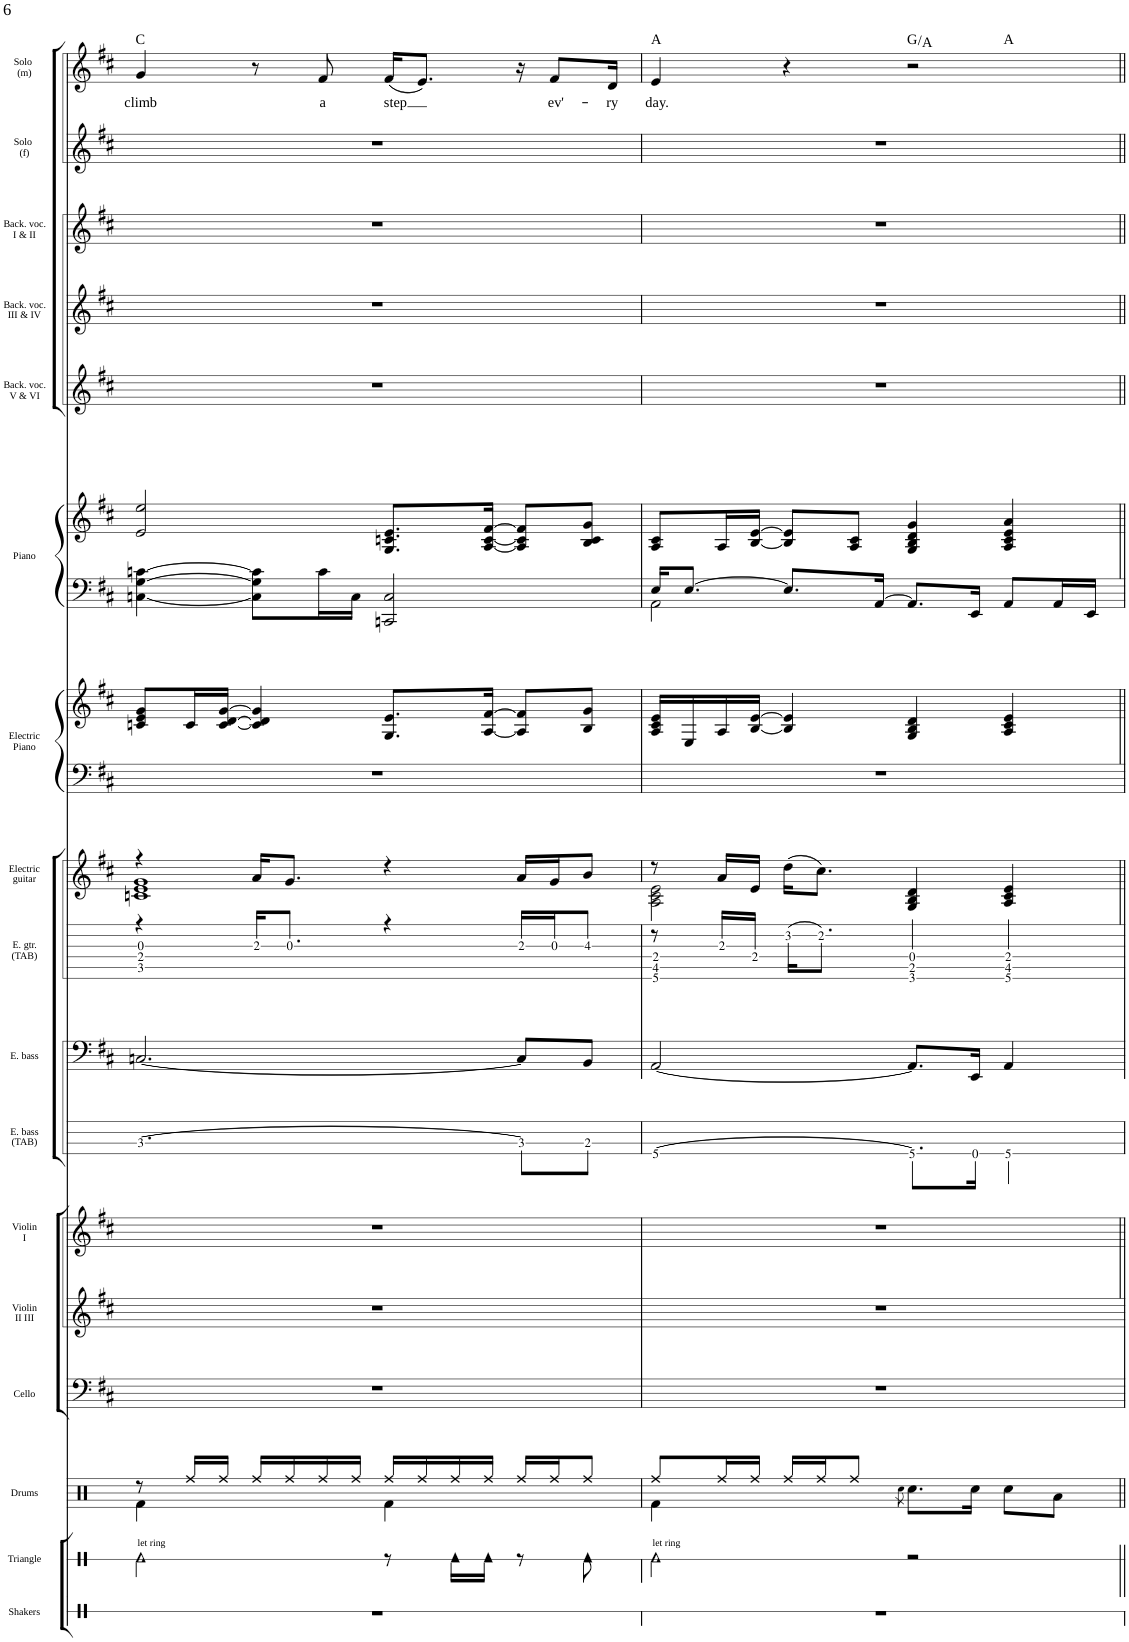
**kern	**kern	**kern	**kern	**kern	**kern	**kern	**kern	**kern	**kern	**kern	**kern	**kern	**kern	**kern	**kern	**kern	**kern	**kern	**text	**harte
*part17	*part16	*part15	*part14	*part13	*part12	*part11	*part10	*part9	*part8	*part7	*part7	*part6	*part6	*part5	*part4	*part3	*part2	*part1	*part1	*part1
*staff19	*staff18	*staff17	*staff16	*staff15	*staff14	*staff13	*staff12	*staff11	*staff10	*staff9	*staff8	*staff7	*staff6	*staff5	*staff4	*staff3	*staff2	*staff1	*staff1	*
*I"Shakers	*I"Triangle	*I"Drums	*I"Cello	*I"Violin II III	*I"Violin I	*I"E. bass (TAB)	*I"E. bass	*I"E. gtr. (TAB)	*I"Electric  guitar	*I"Electric  Piano	*	*I"Piano	*	*I"Back. voc. V &amp; VI	*I"Back. voc. III &amp; IV	*I"Back. voc. I &amp; II	*I"Solo   (f)	*I"Solo   (m)	*	*
*I'Shks.	*I'Trgl.	*I'Drm.	*	*I'Vln. II III	*I'Vln. I	*I'E. bass  (TAB)	*	*I'E. gtr. (TAB)	*I'Elec. gtr.	*I'E.   Pno.	*	*I'Pno.	*	*	*	*	*I'Solo   (f)	*I'Solo   (m)	*	*
!!LO:PB:g=z
*stria1	*stria1	*	*	*	*	*stria4	*	*stria6	*	*	*	*	*	*	*	*	*	*	*	*
*clefX	*clefX	*clefX	*clefF4	*clefG2	*clefG2	*	*clefF4	*	*clefG2	*clefF4	*clefG2	*clefF4	*clefG2	*clefG2	*clefG2	*clefG2	*clefG2	*clefG2	*	*
*	*	*	*	*	*	*	*Trd7c12	*	*Trd7c12	*	*	*	*	*	*	*	*Trd5c9	*Trd8c14	*	*
*k[f#c#]	*k[f#c#]	*k[f#c#]	*k[f#c#]	*k[f#c#]	*k[f#c#]	*k[f#c#]	*k[f#c#]	*k[f#c#]	*k[f#c#]	*k[f#c#]	*k[f#c#]	*k[f#c#]	*k[f#c#]	*k[f#c#]	*k[f#c#]	*k[f#c#]	*k[f#c#]	*k[f#c#]	*	*
*D:	*D:	*D:	*D:	*D:	*D:	*D:	*D:	*D:	*D:	*D:	*D:	*D:	*D:	*D:	*D:	*D:	*D:	*D:	*	*
*M4/4	*M4/4	*M4/4	*M4/4	*M4/4	*M4/4	*	*M4/4	*	*M4/4	*M4/4	*M4/4	*M4/4	*M4/4	*M4/4	*M4/4	*M4/4	*M4/4	*M4/4	*	*
=1	=1	=1	=1	=1	=1	=1	=1	=1	=1	=1	=1	=1	=1	=1	=1	=1	=1	=1	=1	=1
*	*	*^	*	*	*	*	*	*^	*^	*	*	*	*	*	*	*	*	*	*	*
!	!LO:TX:a:t=let ring	!	!	!	!	!	!	!	!	!	!	!	!	!	!	!	!	!	!	!	!	!	!
!	!	!	!	!	!	!	!	!	!	!	!	!	!	!	!	!	!	!	!	!	!	!LO:LY:b	!
1r	2Re\	8r	4Rf\	1r	1r	1r	[2.CCn	[2.Cn/	4r	1C 1E 1G	4r	1cn 1e 1g	1r	8cn/ 8e/ 8g/L	[4Cn\ [4G\ [4cn\	2e/ 2ee/	1r	1r	1r	1r	4g/	climb	C:maj
.	.	16Rff/LL	.	.	.	.	.	.	.	.	.	.	.	16c/L	.	.	.	.	.	.	.	.	.
.	.	16Rff/JJ	.	.	.	.	.	.	.	.	.	.	.	[16c/ [16d/ [16g/JJ	.	.	.	.	.	.	.	.	.
.	.	16Rff/LL	4ryy	.	.	.	.	.	16A/KL	.	16a/KL	.	.	4c/] 4d/] 4g/]	8C\] 8G\] 8c\]L	.	.	.	.	.	8r	.	.
.	.	16Rff/	.	.	.	.	.	.	8.G/J	.	8.g/J	.	.	.	.	.	.	.	.	.	.	.	.
!	!	!	!	!	!	!	!	!	!	!	!	!	!	!	!	!	!	!	!	!	!	!LO:LY:b	!
.	.	16Rff/	.	.	.	.	.	.	.	.	.	.	.	.	16c\L	.	.	.	.	.	8f#/	a	.
.	.	16Rff/JJ	.	.	.	.	.	.	.	.	.	.	.	.	16C\JJ	.	.	.	.	.	.	.	.
!	!	!	!	!	!	!	!	!	!	!	!	!	!	!	!	!	!	!	!	!	!	!LO:LY:b	!
.	8r	16Rff/LL	4Rf\	.	.	.	.	.	4r	.	4r	.	.	8.G/ 8.e/L	2CCn/ 2C/	8.G/ 8.cn/ 8.e/L	.	.	.	.	(16f#/KL	step	.
.	.	16Rff/	.	.	.	.	.	.	.	.	.	.	.	.	.	.	.	.	.	.	8.e/J)	.	.
.	16Re\LL	16Rff/	.	.	.	.	.	.	.	.	.	.	.	.	.	.	.	.	.	.	.	.	.
.	16Re\JJ	16Rff/JJ	.	.	.	.	.	.	.	.	.	.	.	[16A/ [16f#/Jk	.	[16A/ [16c/ [16f#/Jk	.	.	.	.	.	.	.
.	8r	16Rff/LL	4ryy	.	.	.	8CC\L]	8C/L]	16A/LL	.	16a/LL	.	.	8A/] 8f#/]L	.	8A/] 8c/] 8f#/]L	.	.	.	.	16r	.	.
!	!	!	!	!	!	!	!	!	!	!	!	!	!	!	!	!	!	!	!	!	!	!LO:LY:b	!
.	.	16Rff/J	.	.	.	.	.	.	16G/J	.	16g/J	.	.	.	.	.	.	.	.	.	8f#/L	ev'-	.
.	8Re\	8Rff/J	.	.	.	.	8BBB\J	8BB/J	8B/J	.	8b/J	.	.	8B/ 8g/J	.	8B/ 8c/ 8g/J	.	.	.	.	.	.	.
!	!	!	!	!	!	!	!	!	!	!	!	!	!	!	!	!	!	!	!	!	!	!LO:LY:b	!
.	.	.	.	.	.	.	.	.	.	.	.	.	.	.	.	.	.	.	.	.	16d/Jk	-ry	.
=2	=2	=2	=2	=2	=2	=2	=2	=2	=2	=2	=2	=2	=2	=2	=2	=2	=2	=2	=2	=2	=2	=2	=2
*	*	*	*	*	*	*	*	*	*	*	*	*	*	*	*^	*	*	*	*	*	*	*	*
!	!LO:TX:a:t=let ring	!	!	!	!	!	!	!	!	!	!	!	!	!	!	!	!	!	!	!	!	!	!	!
!	!	!	!	!	!	!	!	!	!	!	!	!	!	!	!	!	!	!	!	!	!	!	!LO:LY:b	!
*	*	*	*	*	*	*	*	*	*	*	*	*	*	*	*	*	*	*	*	*	*	*^	*	*
1r	2Re\	8Rff/L	4Rf\	1r	1r	1r	[2AAA	[2AA/	8r	2AA 2C# 2E	8r	2A\ 2c#\ 2e\	1r	16A/ 16c#/ 16e/LL	16E/KL	2AA\	8A/ 8c#/L	1r	1r	1r	1r	4e/	4ryy	day.	A:maj
.	.	.	.	.	.	.	.	.	.	.	.	.	.	16E/	[8.E/J	.	.	.	.	.	.	.	.	.	.
.	.	16Rff/L	.	.	.	.	.	.	16A/LL	.	16a/LL	.	.	16A/	.	.	16A/L	.	.	.	.	.	.	.	.
.	.	16Rff/JJ	.	.	.	.	.	.	16E/JJ	.	16e/JJ	.	.	[16B/ [16e/JJ	.	.	[16B/ [16e/JJ	.	.	.	.	.	.	.	.
.	.	16Rff/LL	4ryy	.	.	.	.	.	(16d\KL	.	(16dd\KL	.	.	4B/] 4e/]	8.E/L]	.	8B/] 8e/]L	.	.	.	.	4r	4ryy	.	.
.	.	16Rff/J	.	.	.	.	.	.	8.c#\J)	.	8.cc#\J)	.	.	.	.	.	.	.	.	.	.	.	.	.	.
.	.	8Rff/J	.	.	.	.	.	.	.	.	.	.	.	.	.	.	8A/ 8c#/J	.	.	.	.	.	.	.	.
.	.	.	.	.	.	.	.	.	.	.	.	.	.	.	[16AA/Jk	.	.	.	.	.	.	.	.	.	.
.	.	.	8qRcc\	.	.	.	.	.	.	.	.	.	.	.	.	.	.	.	.	.	.	.	.	.	.
.	2r	2ryy	8.Rcc\L	.	.	.	8.AAA\L]	8.AA/L]	4GG/ 4BB/ 4D/	2ryy	4G/ 4B/ 4d/	2ryy	.	4G/ 4B/ 4d/	8.AA/L]	2ryy	4G/ 4B/ 4d/ 4g/	.	.	.	.	2r	4ryy	.	G:maj/2
.	.	.	16Rcc\Jk	.	.	.	16EEE\Jk	16EE/Jk	.	.	.	.	.	.	16EE/Jk	.	.	.	.	.	.	.	.	.	.
.	.	.	8Rcc\L	.	.	.	4AAA\	4AA/	4AA/ 4C#/ 4E/	.	4A/ 4c#/ 4e/	.	.	4A/ 4c#/ 4e/	8AA/L	.	4A/ 4c#/ 4e/ 4a/	.	.	.	.	.	4ryy	.	A:maj
.	.	.	8Ra\J	.	.	.	.	.	.	.	.	.	.	.	16AA/L	.	.	.	.	.	.	.	.	.	.
.	.	.	.	.	.	.	.	.	.	.	.	.	.	.	16EE/JJ	.	.	.	.	.	.	.	.	.	.
*	*	*	*	*	*	*	*	*	*v	*v	*	*	*	*	*v	*v	*	*	*	*	*	*v	*v	*	*
*	*	*v	*v	*	*	*	*	*	*	*v	*v	*	*	*	*	*	*	*	*	*	*	*
=||	=||	=||	=||	=||	=||	=||	=||	=||	=||	=||	=||	=||	=||	=||	=||	=||	=||	=||	=||	=||
*-	*-	*-	*-	*-	*-	*-	*-	*-	*-	*-	*-	*-	*-	*-	*-	*-	*-	*-	*-	*-
